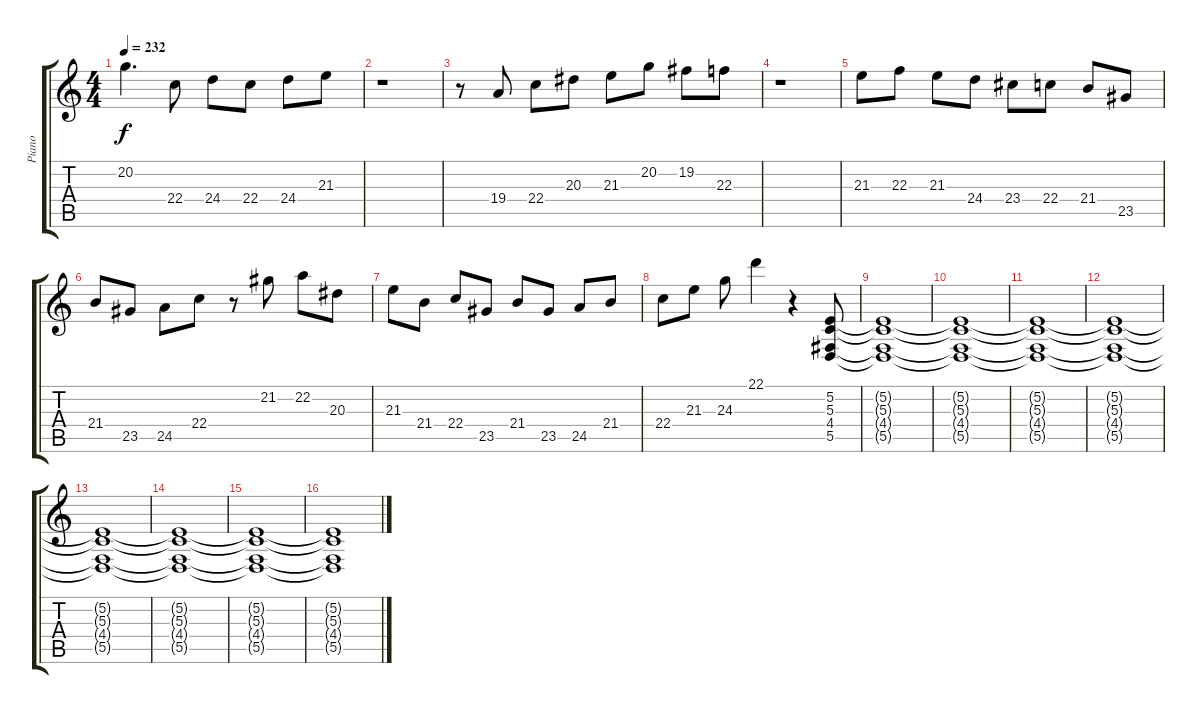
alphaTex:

\track ("Piano" "Piano") {instrument acousticgrandpiano}
\staff {score tabs}
\tuning (E4 B3 G3 D3 A2 E2) {hide}
\ts (4 4)
\tempo 232
\clef g2
\ks c
20.2.4{d dy f} 22.4.8 24.4.8 22.4.8 24.4.8 21.3.8 |
r.1 |
r.8 19.4.8 22.4.8 20.3.8 21.3.8 20.2.8 19.2.8 22.3.8 |
r.1 |
21.3.8 22.3.8 21.3.8 24.4.8 23.4.8 22.4.8 21.4.8 23.5.8 |
21.4.8 23.5.8 24.5.8 22.4.8 r.8 21.2.8 22.2.8 20.3.8 |
21.3.8 21.4.8 22.4.8 23.5.8 21.4.8 23.5.8 24.5.8 21.4.8 |
22.4.8 21.3.8 24.3.8 22.1.4 r.4 (5.2 5.3 4.4 5.5).8 |
(5.2{t} 5.3{t} 4.4{t} 5.5{t}).1 |
(5.2{t} 5.3{t} 4.4{t} 5.5{t}).1 |
(5.2{t} 5.3{t} 4.4{t} 5.5{t}).1 |
(5.2{t} 5.3{t} 4.4{t} 5.5{t}).1 |
(5.2{t} 5.3{t} 4.4{t} 5.5{t}).1 |
(5.2{t} 5.3{t} 4.4{t} 5.5{t}).1 |
(5.2{t} 5.3{t} 4.4{t} 5.5{t}).1 |
(5.2{t} 5.3{t} 4.4{t} 5.5{t}).1
